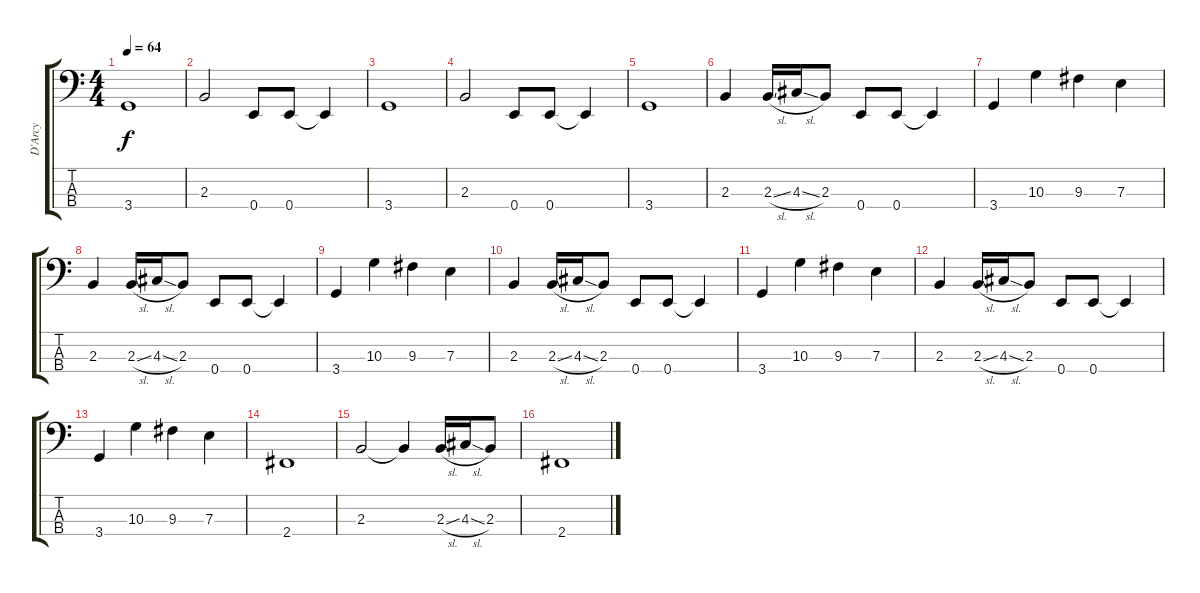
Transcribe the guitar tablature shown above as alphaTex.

\track ("D'Arcy" "D'Arcy") {instrument electricbassfinger}
\staff {score tabs}
\tuning (G2 D2 A1 E1) {hide}
\ts (4 4)
\tempo 64
\clef f4
\ks c
3.4.1{dy f} |
2.3.2 0.4.8 0.4.8 0.4{t}.4 |
3.4.1 |
2.3.2 0.4.8 0.4.8 0.4{t}.4 |
3.4.1 |
2.3.4 2.3{sl}.16 4.3{sl}.16 2.3.8 0.4.8 0.4.8 0.4{t}.4 |
3.4.4 10.3.4 9.3.4 7.3.4 |
2.3.4 2.3{sl}.16 4.3{sl}.16 2.3.8 0.4.8 0.4.8 0.4{t}.4 |
3.4.4 10.3.4 9.3.4 7.3.4 |
2.3.4 2.3{sl}.16 4.3{sl}.16 2.3.8 0.4.8 0.4.8 0.4{t}.4 |
3.4.4 10.3.4 9.3.4 7.3.4 |
2.3.4 2.3{sl}.16 4.3{sl}.16 2.3.8 0.4.8 0.4.8 0.4{t}.4 |
3.4.4 10.3.4 9.3.4 7.3.4 |
2.4.1 |
2.3.2 2.3{t}.4 2.3{sl}.16 4.3{sl}.16 2.3.8 |
2.4.1
